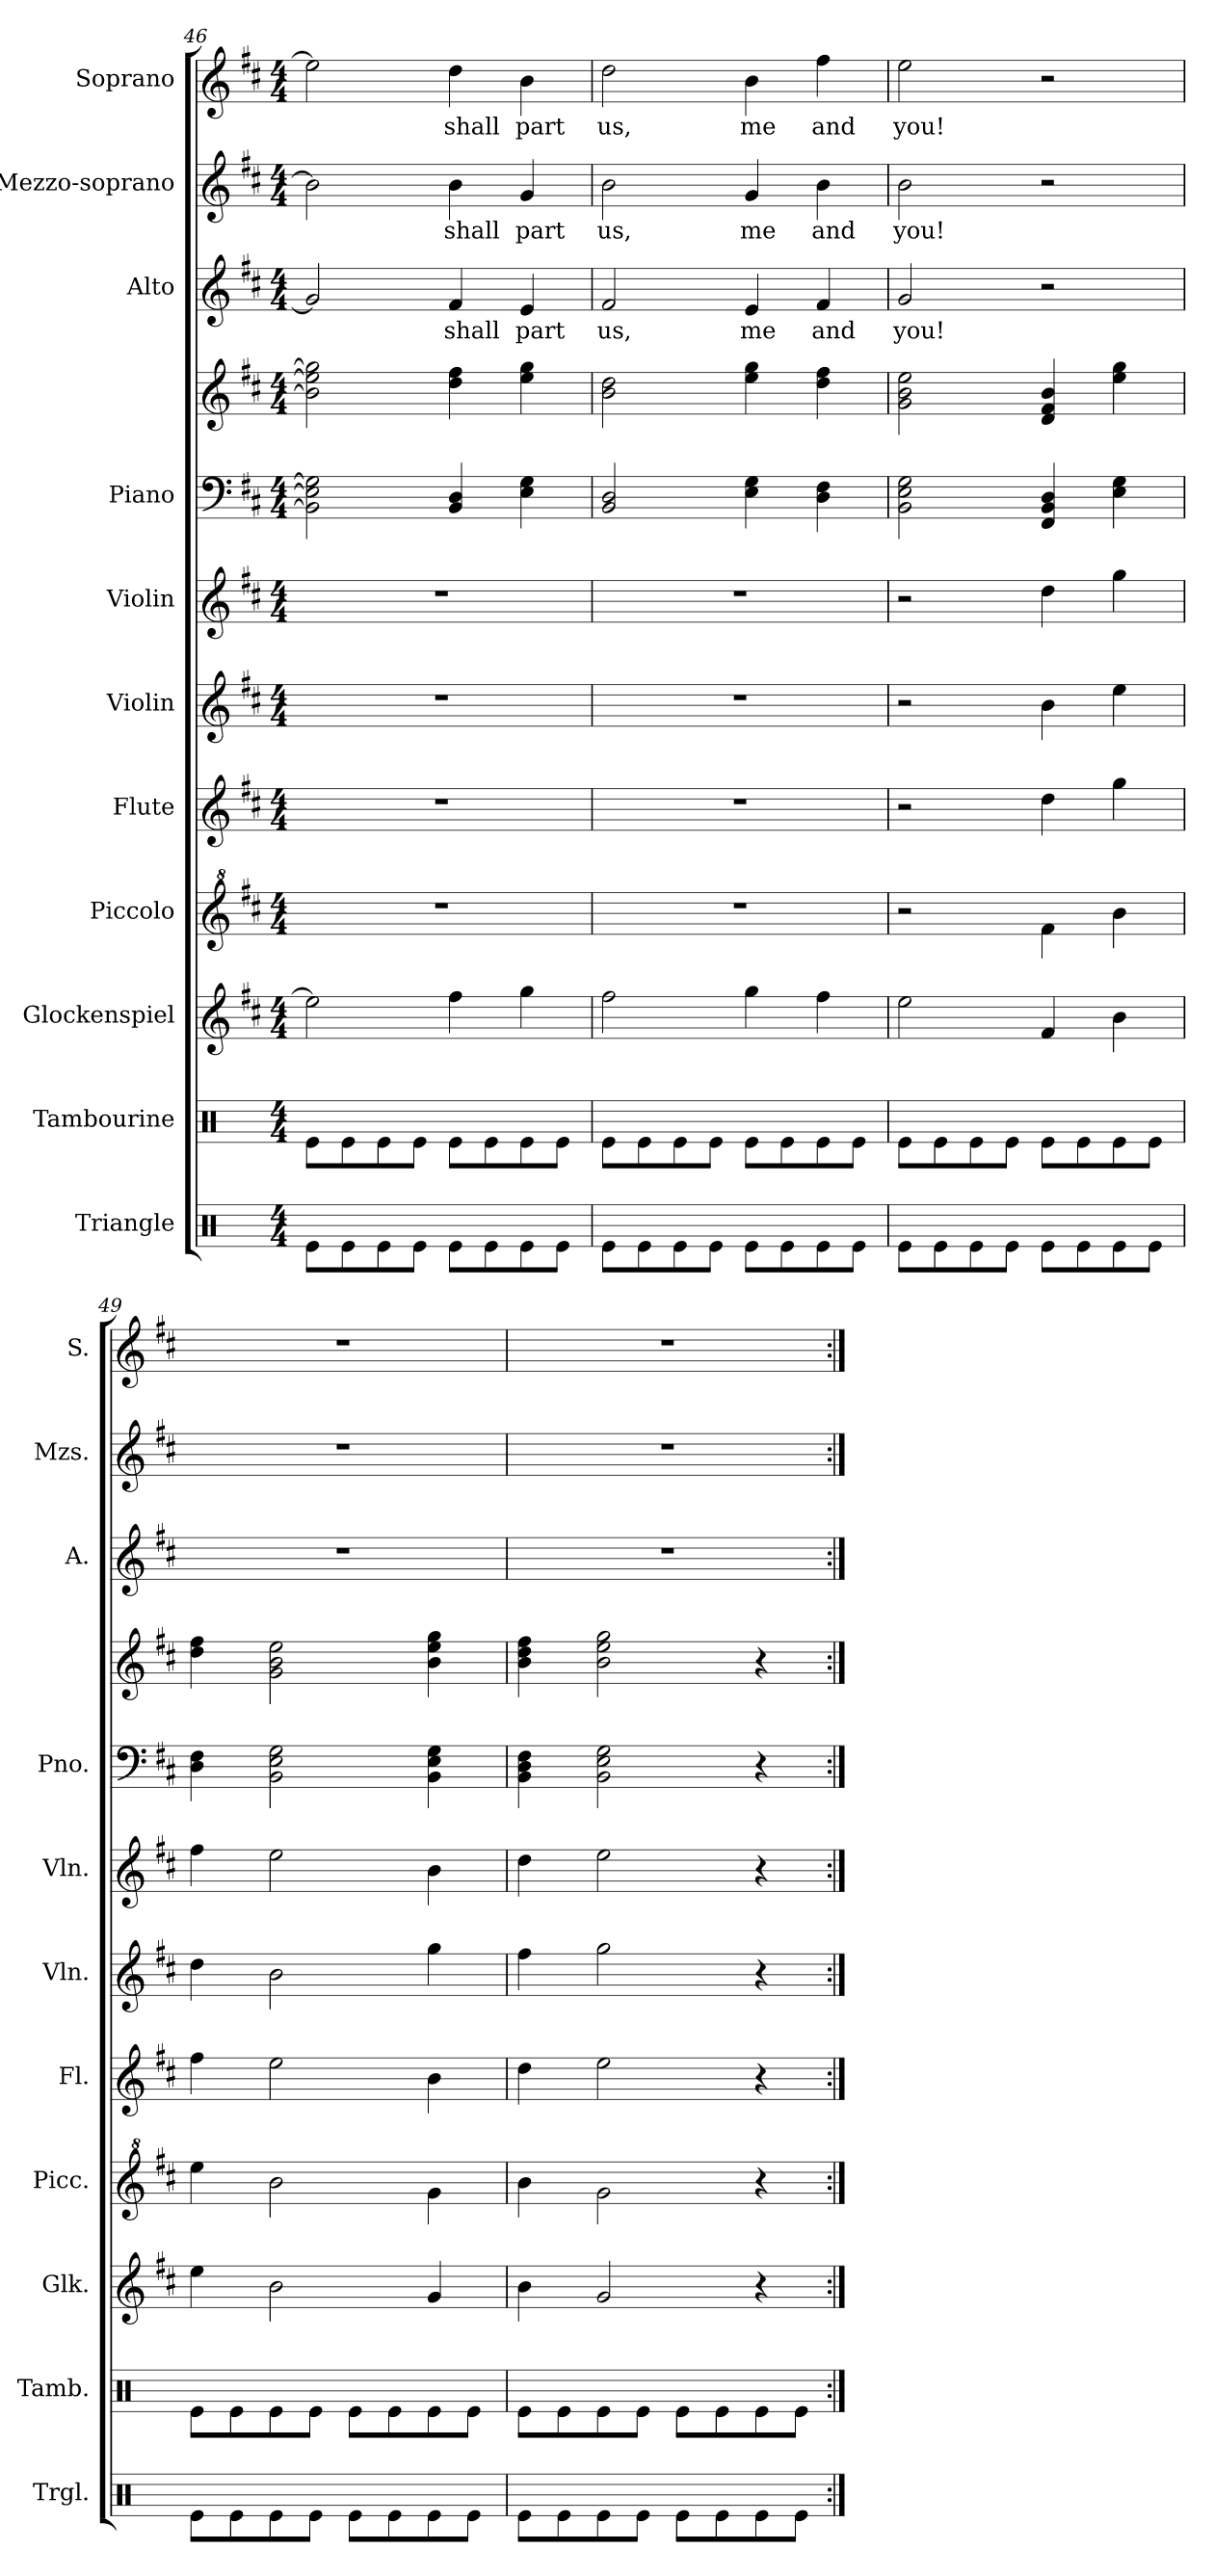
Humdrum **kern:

**kern	**kern	**kern	**kern	**kern	**kern	**kern	**kern	**kern	**kern	**text	**kern	**text	**kern	**text
*part11	*part10	*part9	*part8	*part7	*part6	*part5	*part4	*part4	*part3	*part3	*part2	*part2	*part1	*part1
*staff12	*staff11	*staff10	*staff9	*staff8	*staff7	*staff6	*staff5	*staff4	*staff3	*staff3	*staff2	*staff2	*staff1	*staff1
*I"Triangle	*I"Tambourine	*I"Glockenspiel	*I"Piccolo	*I"Flute	*I"Violin	*I"Violin	*I"Piano	*	*I"Alto	*	*I"Mezzo-soprano	*	*I"Soprano	*
*I'Trgl.	*I'Tamb.	*I'Glk.	*I'Picc.	*I'Fl.	*I'Vln.	*I'Vln.	*I'Pno.	*	*I'A.	*	*I'Mzs.	*	*I'S.	*
*clefX	*clefX	*clefG2	*clefG^2	*clefG2	*clefG2	*clefG2	*clefF4	*clefG2	*clefG2	*	*clefG2	*	*clefG2	*
*	*	*ITrd-14c-24	*ITrd-7c-12	*	*	*	*	*	*	*	*	*	*	*
*k[]	*k[]	*k[f#c#]	*k[f#c#]	*k[f#c#]	*k[f#c#]	*k[f#c#]	*k[f#c#]	*k[f#c#]	*k[f#c#]	*	*k[f#c#]	*	*k[f#c#]	*
*M4/4	*M4/4	*M4/4	*M4/4	*M4/4	*M4/4	*M4/4	*M4/4	*M4/4	*M4/4	*	*M4/4	*	*M4/4	*
=46	=46	=46	=46	=46	=46	=46	=46	=46	=46	=46	=46	=46	=46	=46
8Re\L	8Re\L	2eeee\]	1r	1r	1r	1r	2BB\] 2E\] 2G\]	2b\] 2ee\] 2gg\]	2g/]	.	2b\]	.	2ee\]	.
8Re\	8Re\	.	.	.	.	.	.	.	.	.	.	.	.	.
8Re\	8Re\	.	.	.	.	.	.	.	.	.	.	.	.	.
8Re\J	8Re\J	.	.	.	.	.	.	.	.	.	.	.	.	.
8Re\L	8Re\L	4ffff#\	.	.	.	.	4BB/ 4D/	4dd\ 4ff#\	4f#/	shall	4b\	shall	4dd\	shall
8Re\	8Re\	.	.	.	.	.	.	.	.	.	.	.	.	.
8Re\	8Re\	4gggg\	.	.	.	.	4E\ 4G\	4ee\ 4gg\	4e/	part	4g/	part	4b\	part
8Re\J	8Re\J	.	.	.	.	.	.	.	.	.	.	.	.	.
=47	=47	=47	=47	=47	=47	=47	=47	=47	=47	=47	=47	=47	=47	=47
8Re\L	8Re\L	2ffff#\	1r	1r	1r	1r	2BB/ 2D/	2b\ 2dd\	2f#/	us,	2b\	us,	2dd\	us,
8Re\	8Re\	.	.	.	.	.	.	.	.	.	.	.	.	.
8Re\	8Re\	.	.	.	.	.	.	.	.	.	.	.	.	.
8Re\J	8Re\J	.	.	.	.	.	.	.	.	.	.	.	.	.
8Re\L	8Re\L	4gggg\	.	.	.	.	4E\ 4G\	4ee\ 4gg\	4e/	me	4g/	me	4b\	me
8Re\	8Re\	.	.	.	.	.	.	.	.	.	.	.	.	.
8Re\	8Re\	4ffff#\	.	.	.	.	4D\ 4F#\	4dd\ 4ff#\	4f#/	and	4b\	and	4ff#\	and
8Re\J	8Re\J	.	.	.	.	.	.	.	.	.	.	.	.	.
=48	=48	=48	=48	=48	=48	=48	=48	=48	=48	=48	=48	=48	=48	=48
8Re\L	8Re\L	2eeee\	2r	2r	2r	2r	2BB\ 2E\ 2G\	2g\ 2b\ 2ee\	2g/	you!	2b\	you!	2ee\	you!
8Re\	8Re\	.	.	.	.	.	.	.	.	.	.	.	.	.
8Re\	8Re\	.	.	.	.	.	.	.	.	.	.	.	.	.
8Re\J	8Re\J	.	.	.	.	.	.	.	.	.	.	.	.	.
8Re\L	8Re\L	4fff#/	4fff#\	4dd\	4b\	4dd\	4FF#/ 4BB/ 4D/	4d/ 4f#/ 4b/	2r	.	2r	.	2r	.
8Re\	8Re\	.	.	.	.	.	.	.	.	.	.	.	.	.
8Re\	8Re\	4bbb\	4bbb\	4gg\	4ee\	4gg\	4E\ 4G\	4ee\ 4gg\	.	.	.	.	.	.
8Re\J	8Re\J	.	.	.	.	.	.	.	.	.	.	.	.	.
!!LO:PB:g=z
=49	=49	=49	=49	=49	=49	=49	=49	=49	=49	=49	=49	=49	=49	=49
8Re\L	8Re\L	4eeee\	4eeee\	4ff#\	4dd\	4ff#\	4D\ 4F#\	4dd\ 4ff#\	1r	.	1r	.	1r	.
8Re\	8Re\	.	.	.	.	.	.	.	.	.	.	.	.	.
8Re\	8Re\	2bbb\	2bbb\	2ee\	2b\	2ee\	2BB\ 2E\ 2G\	2g\ 2b\ 2ee\	.	.	.	.	.	.
8Re\J	8Re\J	.	.	.	.	.	.	.	.	.	.	.	.	.
8Re\L	8Re\L	.	.	.	.	.	.	.	.	.	.	.	.	.
8Re\	8Re\	.	.	.	.	.	.	.	.	.	.	.	.	.
8Re\	8Re\	4ggg/	4ggg\	4b\	4gg\	4b\	4BB\ 4E\ 4G\	4b\ 4ee\ 4gg\	.	.	.	.	.	.
8Re\J	8Re\J	.	.	.	.	.	.	.	.	.	.	.	.	.
=50	=50	=50	=50	=50	=50	=50	=50	=50	=50	=50	=50	=50	=50	=50
8Re\L	8Re\L	4bbb\	4bbb\	4dd\	4ff#\	4dd\	4BB\ 4D\ 4F#\	4b\ 4dd\ 4ff#\	1r	.	1r	.	1r	.
8Re\	8Re\	.	.	.	.	.	.	.	.	.	.	.	.	.
8Re\	8Re\	2ggg/	2ggg\	2ee\	2gg\	2ee\	2BB\ 2E\ 2G\	2b\ 2ee\ 2gg\	.	.	.	.	.	.
8Re\J	8Re\J	.	.	.	.	.	.	.	.	.	.	.	.	.
8Re\L	8Re\L	.	.	.	.	.	.	.	.	.	.	.	.	.
8Re\	8Re\	.	.	.	.	.	.	.	.	.	.	.	.	.
8Re\	8Re\	4r	4r	4r	4r	4r	4r	4r	.	.	.	.	.	.
8Re\J	8Re\J	.	.	.	.	.	.	.	.	.	.	.	.	.
=:|!	=:|!	=:|!	=:|!	=:|!	=:|!	=:|!	=:|!	=:|!	=:|!	=:|!	=:|!	=:|!	=:|!	=:|!
*-	*-	*-	*-	*-	*-	*-	*-	*-	*-	*-	*-	*-	*-	*-
